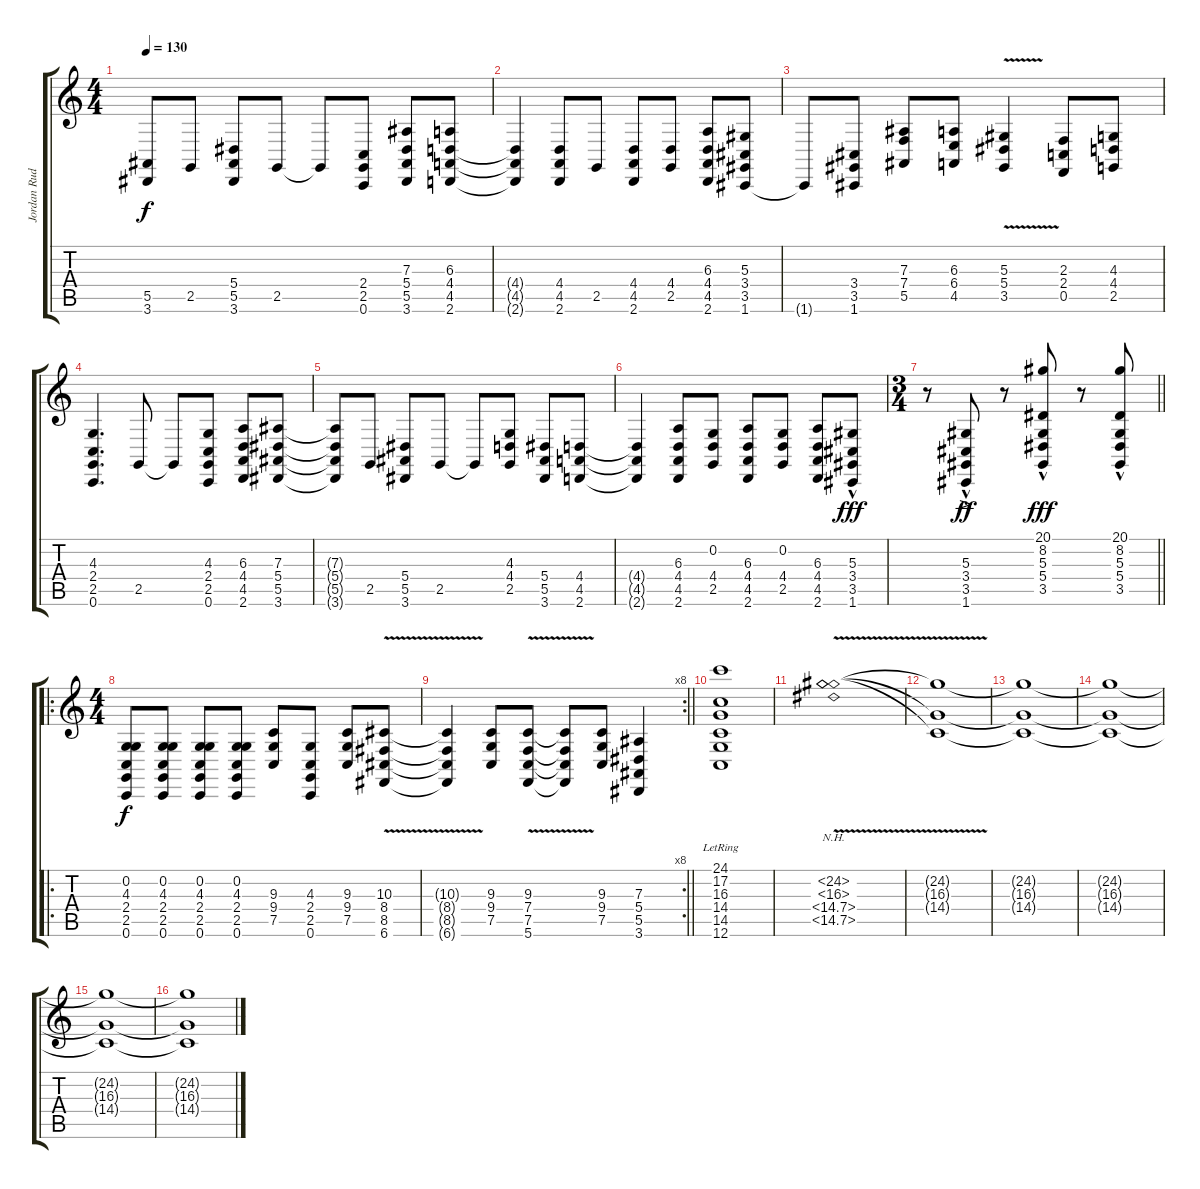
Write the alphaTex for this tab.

\track ("Jordan Rudess" "Jordan Rud") {instrument lead2sawtooth}
\staff {score tabs}
\tuning (C4 G3 Eb3 Bb2 F2 C2) {hide}
\ts (4 4)
\tempo 130
\clef g2
\ks c
(5.5{t} 3.6{t}).8{dy f} 2.5.8 (5.4 5.5 3.6).8 2.5.8 2.5{t}.8 (2.4 2.5 0.6).8 (7.3 5.4 5.5 3.6).8 (6.3 4.4 4.5 2.6).8 |
(4.4{t} 4.5{t} 2.6{t}).4 (4.4 4.5 2.6).8 2.5.8 (4.4 4.5 2.6).8 (4.4 2.5).8 (6.3 4.4 4.5 2.6).8 (5.3 3.4 3.5 1.6).8 |
1.6{t}.8 (3.4 3.5 1.6).8 (7.3 7.4 5.5).8 (6.3 6.4 4.5).8 (5.3 5.4 3.5{v}).4 (2.3 2.4 0.5).8 (4.3 4.4 2.5).8 |
(4.3 2.4 2.5 0.6).4{d} 2.5.8 2.5{t}.8 (4.3 2.4 2.5 0.6).8 (6.3 4.4 4.5 2.6).8 (7.3 5.4 5.5 3.6).8 |
(7.3{t} 5.4{t} 5.5{t} 3.6{t}).8 2.5.8 (5.4 5.5 3.6).8 2.5.8 2.5{t}.8 (4.3 4.4 2.5).8 (5.4 5.5 3.6).8 (4.4 4.5 2.6).8 |
(4.4{t} 4.5{t} 2.6{t}).4 (6.3 4.4 4.5 2.6).8 (0.2 4.4 2.5).8 (6.3 4.4 4.5 2.6).8 (0.2 4.4 2.5).8 (6.3 4.4 4.5 2.6).8 (5.3{hac} 3.4{hac} 3.5{hac} 1.6{hac}).8{dy fff} |
\ts (3 4)
\barLineRight lightlight
r.8 (5.3{hac} 3.4{hac} 3.5{hac} 1.6{ac}).8{dy ff} r.8 (20.1 8.2{hac} 5.3{hac} 5.4{hac} 3.5{hac}).8{dy fff} r.8 (20.1 8.2{hac} 5.3{hac} 5.4{hac} 3.5{hac}).8 |
\ro
\ts (4 4)
(0.2 4.3 2.4 2.5 0.6).8{dy f} (0.2 4.3 2.4 2.5 0.6).8 (0.2 4.3 2.4 2.5 0.6).8 (0.2 4.3 2.4 2.5 0.6).8 (9.3 9.4 7.5).8 (4.3 2.4 2.5 0.6).8 (9.3 9.4 7.5).8 (10.3 8.4 8.5 6.6{v}).8 |
\rc 8
\barLineRight lightlight
(10.3{t} 8.4{t} 8.5{t} 6.6{t}).4 (9.3 9.4 7.5).8 (9.3 7.4 7.5 5.6{v}).8 (9.3{t} 7.4{t} 7.5{t} 5.6{t}).8 (9.3 9.4 7.5).8 (7.3 5.4 5.5 3.6).4 |
(24.1 17.2{lr} 16.3 14.4 14.5 12.6).1 |
(24.2{nh v} 16.3{nh} 14.4{nh} 14.5{nh}).1 |
(24.2{t} 16.3{t} 14.4{t}).1{volume 13} |
(24.2{t} 16.3{t} 14.4{t}).1{volume 10} |
(24.2{t} 16.3{t} 14.4{t}).1{volume 7} |
(24.2{t} 16.3{t} 14.4{t}).1{volume 6} |
(24.2{t} 16.3{t} 14.4{t}).1{volume 5}
